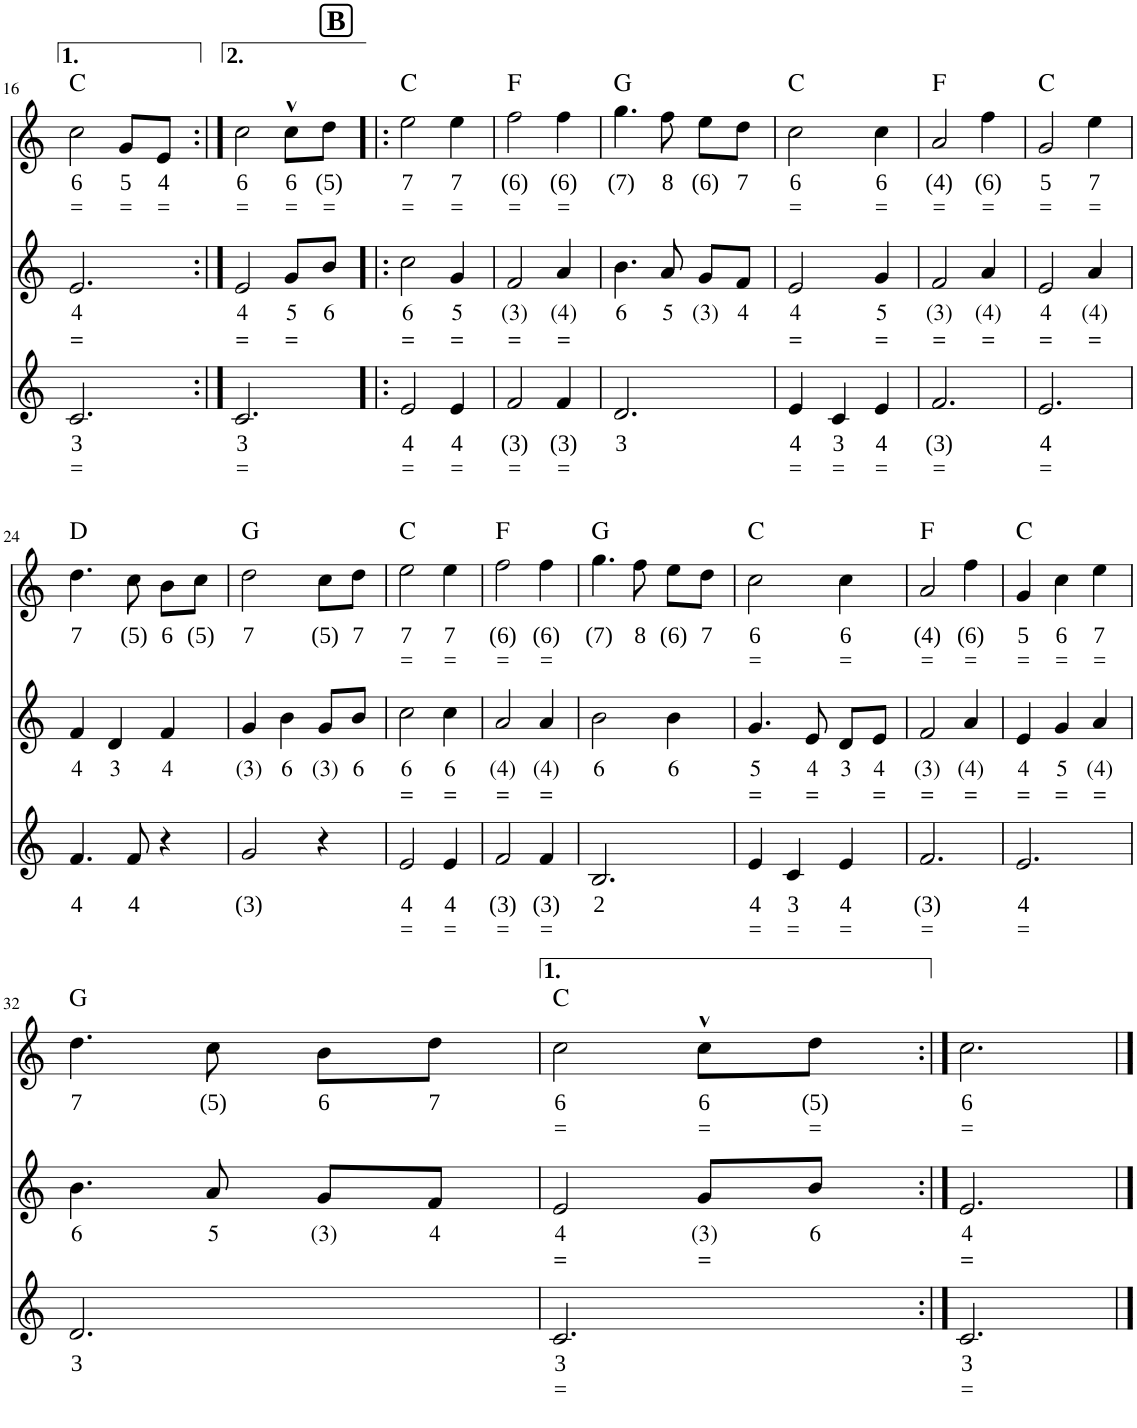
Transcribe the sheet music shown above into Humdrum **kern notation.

**kern	**text	**text	**kern	**text	**text	**kern	**text	**text	**harte
*part3	*part3	*part3	*part2	*part2	*part2	*part1	*part1	*part1	*part1
*staff3	*staff3	*staff3	*staff2	*staff2	*staff2	*staff1	*staff1	*staff1	*
*I"Voice	*	*	*I"Voice	*	*	*I"Voice	*	*	*
!!LO:PB:g=z
*clefG2	*	*	*clefG2	*	*	*clefG2	*	*	*
*k[]	*	*	*k[]	*	*	*k[]	*	*	*
*M3/4	*	*	*M3/4	*	*	*M3/4	*	*	*
=16	=16	=16	=16	=16	=16	=16	=16	=16	=16
!	!LO:LY:b	!LO:LY:b	!	!LO:LY:b	!LO:LY:b	!	!LO:LY:b	!LO:LY:b	!
2.c/	3	=	2.e/	4	=	2cc\	6	=	C:maj
!	!	!	!	!	!	!	!LO:LY:b	!LO:LY:b	!
.	.	.	.	.	.	8g/L	5	=	.
!	!	!	!	!	!	!	!LO:LY:b	!LO:LY:b	!
.	.	.	.	.	.	8e/J	4	=	.
=17:|!	=17:|!	=17:|!	=17:|!	=17:|!	=17:|!	=17:|!	=17:|!	=17:|!	=17:|!
!	!LO:LY:b	!LO:LY:b	!	!LO:LY:b	!LO:LY:b	!	!LO:LY:b	!LO:LY:b	!
2.c/	3	=	2e/	4	=	2cc\	6	=	.
!	!	!	!	!LO:LY:b	!LO:LY:b	!	!LO:LY:b	!LO:LY:b	!
.	.	.	8g/L	5	=	8cc^^\L	6	=	.
!	!	!	!	!LO:LY:b	!	!	!LO:LY:b	!LO:LY:b	!
.	.	.	8b/J	6	.	8dd\J	(5)	=	.
!!LO:REH:place=s1:a:B:cj:fs=13.5337:t=B
=18!|:	=18!|:	=18!|:	=18!|:	=18!|:	=18!|:	=18!|:	=18!|:	=18!|:	=18!|:
!	!LO:LY:b	!LO:LY:b	!	!LO:LY:b	!LO:LY:b	!	!LO:LY:b	!LO:LY:b	!
2e/	4	=	2cc\	6	=	2ee\	7	=	C:maj
!	!LO:LY:b	!LO:LY:b	!	!LO:LY:b	!LO:LY:b	!	!LO:LY:b	!LO:LY:b	!
4e/	4	=	4g/	5	=	4ee\	7	=	.
=19	=19	=19	=19	=19	=19	=19	=19	=19	=19
!	!LO:LY:b	!LO:LY:b	!	!LO:LY:b	!LO:LY:b	!	!LO:LY:b	!LO:LY:b	!
2f/	(3)	=	2f/	(3)	=	2ff\	(6)	=	F:maj
!	!LO:LY:b	!LO:LY:b	!	!LO:LY:b	!LO:LY:b	!	!LO:LY:b	!LO:LY:b	!
4f/	(3)	=	4a/	(4)	=	4ff\	(6)	=	.
=20	=20	=20	=20	=20	=20	=20	=20	=20	=20
!	!LO:LY:b	!	!	!LO:LY:b	!	!	!LO:LY:b	!	!
2.d/	3	.	4.b\	6	.	4.gg\	(7)	.	G:maj
!	!	!	!	!LO:LY:b	!	!	!LO:LY:b	!	!
.	.	.	8a/	5	.	8ff\	8	.	.
!	!	!	!	!LO:LY:b	!	!	!LO:LY:b	!	!
.	.	.	8g/L	(3)	.	8ee\L	(6)	.	.
!	!	!	!	!LO:LY:b	!	!	!LO:LY:b	!	!
.	.	.	8f/J	4	.	8dd\J	7	.	.
=21	=21	=21	=21	=21	=21	=21	=21	=21	=21
!	!LO:LY:b	!LO:LY:b	!	!LO:LY:b	!LO:LY:b	!	!LO:LY:b	!LO:LY:b	!
4e/	4	=	2e/	4	=	2cc\	6	=	C:maj
!	!LO:LY:b	!LO:LY:b	!	!	!	!	!	!	!
4c/	3	=	.	.	.	.	.	.	.
!	!LO:LY:b	!LO:LY:b	!	!LO:LY:b	!LO:LY:b	!	!LO:LY:b	!LO:LY:b	!
4e/	4	=	4g/	5	=	4cc\	6	=	.
=22	=22	=22	=22	=22	=22	=22	=22	=22	=22
!	!LO:LY:b	!LO:LY:b	!	!LO:LY:b	!LO:LY:b	!	!LO:LY:b	!LO:LY:b	!
2.f/	(3)	=	2f/	(3)	=	2a/	(4)	=	F:maj
!	!	!	!	!LO:LY:b	!LO:LY:b	!	!LO:LY:b	!LO:LY:b	!
.	.	.	4a/	(4)	=	4ff\	(6)	=	.
=23	=23	=23	=23	=23	=23	=23	=23	=23	=23
!	!LO:LY:b	!LO:LY:b	!	!LO:LY:b	!LO:LY:b	!	!LO:LY:b	!LO:LY:b	!
2.e/	4	=	2e/	4	=	2g/	5	=	C:maj
!	!	!	!	!LO:LY:b	!LO:LY:b	!	!LO:LY:b	!LO:LY:b	!
.	.	.	4a/	(4)	=	4ee\	7	=	.
!!LO:LB:g=z
=24	=24	=24	=24	=24	=24	=24	=24	=24	=24
!	!LO:LY:b	!	!	!LO:LY:b	!	!	!LO:LY:b	!	!
4.f/	4	.	4f/	4	.	4.dd\	7	.	D:maj
!	!	!	!	!LO:LY:b	!	!	!	!	!
.	.	.	4d/	3	.	.	.	.	.
!	!LO:LY:b	!	!	!	!	!	!LO:LY:b	!	!
8f/	4	.	.	.	.	8cc\	(5)	.	.
!	!	!	!	!LO:LY:b	!	!	!LO:LY:b	!	!
4r	.	.	4f/	4	.	8b\L	6	.	.
!	!	!	!	!	!	!	!LO:LY:b	!	!
.	.	.	.	.	.	8cc\J	(5)	.	.
=25	=25	=25	=25	=25	=25	=25	=25	=25	=25
!	!LO:LY:b	!	!	!LO:LY:b	!	!	!LO:LY:b	!	!
2g/	(3)	.	4g/	(3)	.	2dd\	7	.	G:maj
!	!	!	!	!LO:LY:b	!	!	!	!	!
.	.	.	4b\	6	.	.	.	.	.
!	!	!	!	!LO:LY:b	!	!	!LO:LY:b	!	!
4r	.	.	8g/L	(3)	.	8cc\L	(5)	.	.
!	!	!	!	!LO:LY:b	!	!	!LO:LY:b	!	!
.	.	.	8b/J	6	.	8dd\J	7	.	.
=26	=26	=26	=26	=26	=26	=26	=26	=26	=26
!	!LO:LY:b	!LO:LY:b	!	!LO:LY:b	!LO:LY:b	!	!LO:LY:b	!LO:LY:b	!
2e/	4	=	2cc\	6	=	2ee\	7	=	C:maj
!	!LO:LY:b	!LO:LY:b	!	!LO:LY:b	!LO:LY:b	!	!LO:LY:b	!LO:LY:b	!
4e/	4	=	4cc\	6	=	4ee\	7	=	.
=27	=27	=27	=27	=27	=27	=27	=27	=27	=27
!	!LO:LY:b	!LO:LY:b	!	!LO:LY:b	!LO:LY:b	!	!LO:LY:b	!LO:LY:b	!
2f/	(3)	=	2a/	(4)	=	2ff\	(6)	=	F:maj
!	!LO:LY:b	!LO:LY:b	!	!LO:LY:b	!LO:LY:b	!	!LO:LY:b	!LO:LY:b	!
4f/	(3)	=	4a/	(4)	=	4ff\	(6)	=	.
=28	=28	=28	=28	=28	=28	=28	=28	=28	=28
!	!LO:LY:b	!	!	!LO:LY:b	!	!	!LO:LY:b	!	!
2.B/	2	.	2b\	6	.	4.gg\	(7)	.	G:maj
!	!	!	!	!	!	!	!LO:LY:b	!	!
.	.	.	.	.	.	8ff\	8	.	.
!	!	!	!	!LO:LY:b	!	!	!LO:LY:b	!	!
.	.	.	4b\	6	.	8ee\L	(6)	.	.
!	!	!	!	!	!	!	!LO:LY:b	!	!
.	.	.	.	.	.	8dd\J	7	.	.
=29	=29	=29	=29	=29	=29	=29	=29	=29	=29
!	!LO:LY:b	!LO:LY:b	!	!LO:LY:b	!LO:LY:b	!	!LO:LY:b	!LO:LY:b	!
4e/	4	=	4.g/	5	=	2cc\	6	=	C:maj
!	!LO:LY:b	!LO:LY:b	!	!	!	!	!	!	!
4c/	3	=	.	.	.	.	.	.	.
!	!	!	!	!LO:LY:b	!LO:LY:b	!	!	!	!
.	.	.	8e/	4	=	.	.	.	.
!	!LO:LY:b	!LO:LY:b	!	!LO:LY:b	!	!	!LO:LY:b	!LO:LY:b	!
4e/	4	=	8d/L	3	.	4cc\	6	=	.
!	!	!	!	!LO:LY:b	!LO:LY:b	!	!	!	!
.	.	.	8e/J	4	=	.	.	.	.
=30	=30	=30	=30	=30	=30	=30	=30	=30	=30
!	!LO:LY:b	!LO:LY:b	!	!LO:LY:b	!LO:LY:b	!	!LO:LY:b	!LO:LY:b	!
2.f/	(3)	=	2f/	(3)	=	2a/	(4)	=	F:maj
!	!	!	!	!LO:LY:b	!LO:LY:b	!	!LO:LY:b	!LO:LY:b	!
.	.	.	4a/	(4)	=	4ff\	(6)	=	.
=31	=31	=31	=31	=31	=31	=31	=31	=31	=31
!	!LO:LY:b	!LO:LY:b	!	!LO:LY:b	!LO:LY:b	!	!LO:LY:b	!LO:LY:b	!
2.e/	4	=	4e/	4	=	4g/	5	=	C:maj
!	!	!	!	!LO:LY:b	!LO:LY:b	!	!LO:LY:b	!LO:LY:b	!
.	.	.	4g/	5	=	4cc\	6	=	.
!	!	!	!	!LO:LY:b	!LO:LY:b	!	!LO:LY:b	!LO:LY:b	!
.	.	.	4a/	(4)	=	4ee\	7	=	.
!!LO:LB:g=z
=32	=32	=32	=32	=32	=32	=32	=32	=32	=32
!	!LO:LY:b	!	!	!LO:LY:b	!	!	!LO:LY:b	!	!
2.d/	3	.	4.b\	6	.	4.dd\	7	.	G:maj
!	!	!	!	!LO:LY:b	!	!	!LO:LY:b	!	!
.	.	.	8a/	5	.	8cc\	(5)	.	.
!	!	!	!	!LO:LY:b	!	!	!LO:LY:b	!	!
.	.	.	8g/L	(3)	.	8b\L	6	.	.
!	!	!	!	!LO:LY:b	!	!	!LO:LY:b	!	!
.	.	.	8f/J	4	.	8dd\J	7	.	.
=33	=33	=33	=33	=33	=33	=33	=33	=33	=33
!	!LO:LY:b	!LO:LY:b	!	!LO:LY:b	!LO:LY:b	!	!LO:LY:b	!LO:LY:b	!
2.c/	3	=	2e/	4	=	2cc\	6	=	C:maj
!	!	!	!	!LO:LY:b	!LO:LY:b	!	!LO:LY:b	!LO:LY:b	!
.	.	.	8g/L	(3)	=	8cc^^\L	6	=	.
!	!	!	!	!LO:LY:b	!	!	!LO:LY:b	!LO:LY:b	!
.	.	.	8b/J	6	.	8dd\J	(5)	=	.
=34:|!	=34:|!	=34:|!	=34:|!	=34:|!	=34:|!	=34:|!	=34:|!	=34:|!	=34:|!
!	!LO:LY:b	!LO:LY:b	!	!LO:LY:b	!LO:LY:b	!	!LO:LY:b	!LO:LY:b	!
2.c/	3	=	2.e/	4	=	2.cc\	6	=	.
==	==	==	==	==	==	==	==	==	==
*-	*-	*-	*-	*-	*-	*-	*-	*-	*-
